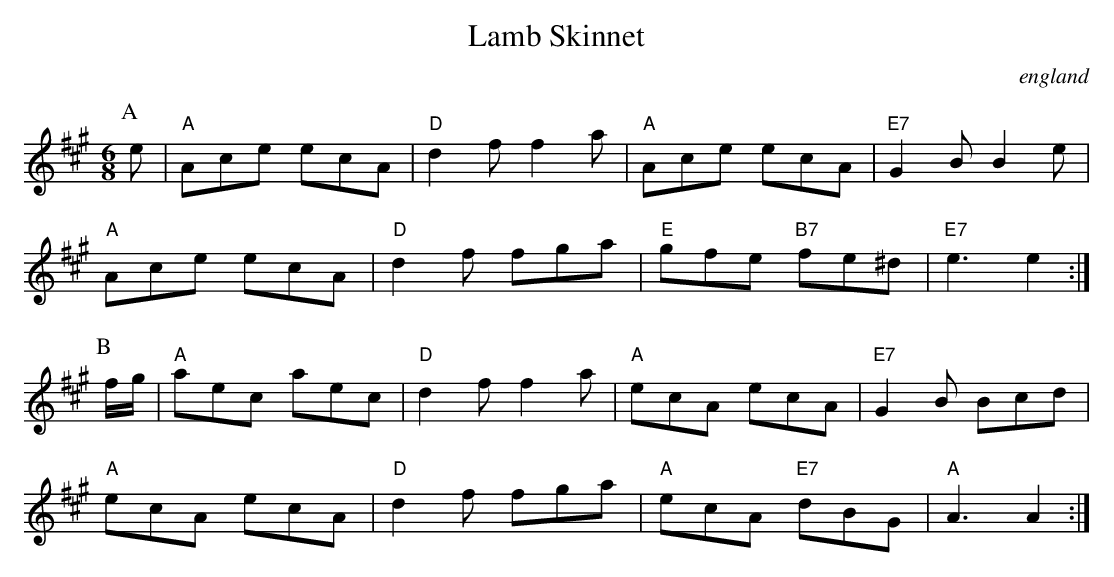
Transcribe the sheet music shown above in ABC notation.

X:1
T:Lamb Skinnet
O:england
M:6/8
K:A
P:A
e|"A"Ace ecA|"D"d2f f2a|"A"Ace ecA|"E7"G2B B2e|
"A"Ace ecA|"D"d2f fga|"E"gfe "B7"fe^d|"E7"e3 e2:|
P:B
f/2g/2|"A"aec aec|"D"d2f f2a|"A"ecA ecA|"E7"G2B Bcd|
"A"ecA ecA|"D"d2f fga|"A"ecA "E7"dBG|"A"A3 A2:|
